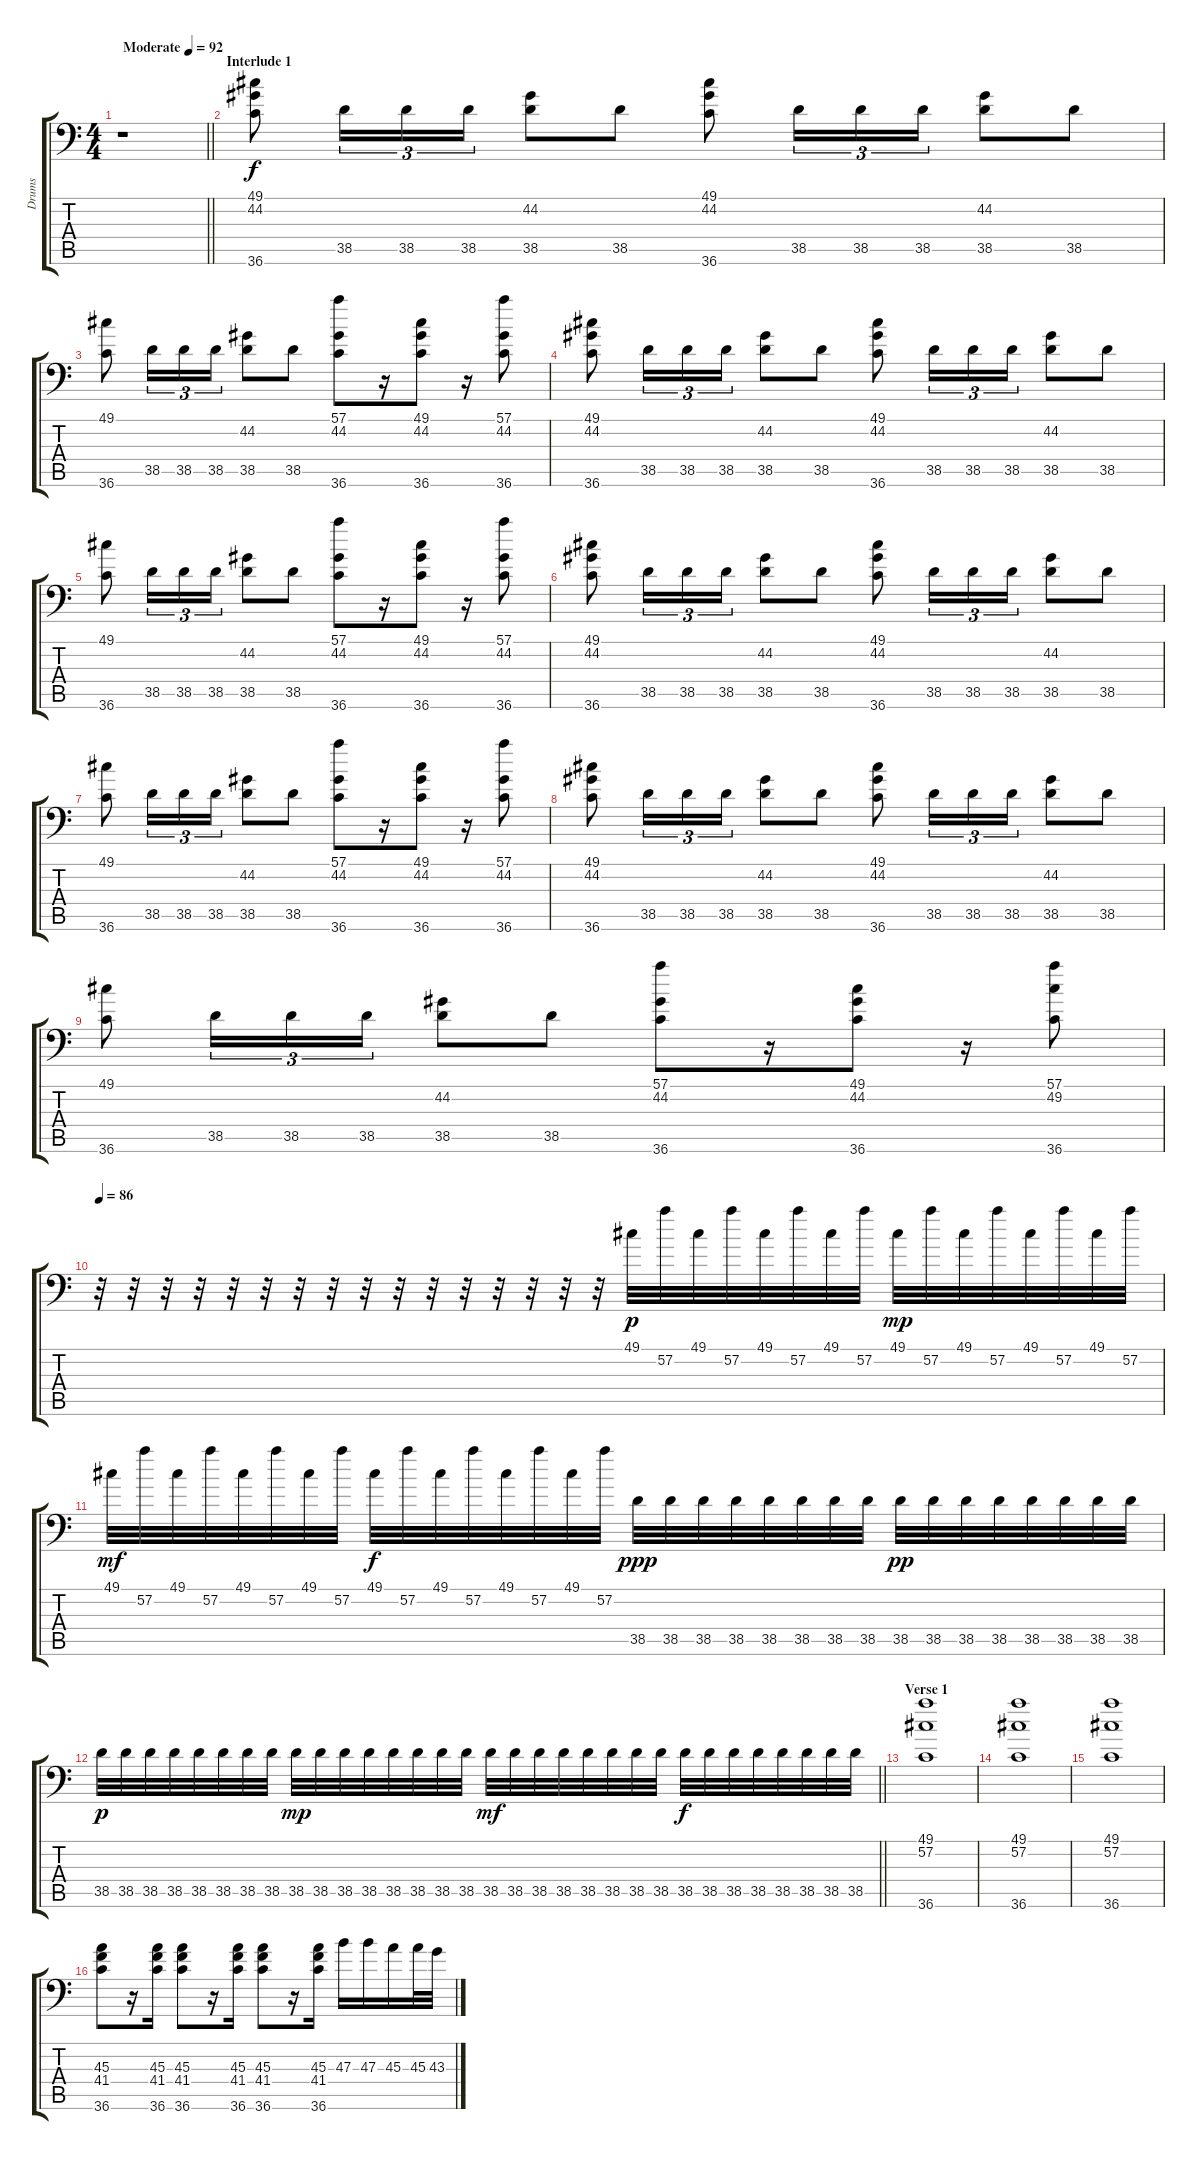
\track ("Drums" "Drums") {instrument acousticgrandpiano}
\staff {score tabs}
\tuning (C-1 C-1 C-1 C-1 C-1 C-1) {hide}
\ts (4 4)
\tempo (92 "Moderate")
\clef f4
\barLineRight lightlight
\ks c
r.1{dy f instrument acousticgrandpiano} |
\section ("" "Interlude 1")
(49.1 44.2 36.6).8 38.5.16{tu (3 2)} 38.5.16{tu (3 2)} 38.5.16{tu (3 2)} (44.2 38.5).8 38.5.8 (49.1 44.2 36.6).8 38.5.16{tu (3 2)} 38.5.16{tu (3 2)} 38.5.16{tu (3 2)} (44.2 38.5).8 38.5.8 |
(49.1 36.6).8 38.5.16{tu (3 2)} 38.5.16{tu (3 2)} 38.5.16{tu (3 2)} (44.2 38.5).8 38.5.8 (57.1 44.2 36.6).8 r.16 (49.1 44.2 36.6).8 r.16 (57.1 44.2 36.6).8 |
(49.1 44.2 36.6).8 38.5.16{tu (3 2)} 38.5.16{tu (3 2)} 38.5.16{tu (3 2)} (44.2 38.5).8 38.5.8 (49.1 44.2 36.6).8 38.5.16{tu (3 2)} 38.5.16{tu (3 2)} 38.5.16{tu (3 2)} (44.2 38.5).8 38.5.8 |
(49.1 36.6).8 38.5.16{tu (3 2)} 38.5.16{tu (3 2)} 38.5.16{tu (3 2)} (44.2 38.5).8 38.5.8 (57.1 44.2 36.6).8 r.16 (49.1 44.2 36.6).8 r.16 (57.1 44.2 36.6).8 |
(49.1 44.2 36.6).8 38.5.16{tu (3 2)} 38.5.16{tu (3 2)} 38.5.16{tu (3 2)} (44.2 38.5).8 38.5.8 (49.1 44.2 36.6).8 38.5.16{tu (3 2)} 38.5.16{tu (3 2)} 38.5.16{tu (3 2)} (44.2 38.5).8 38.5.8 |
(49.1 36.6).8 38.5.16{tu (3 2)} 38.5.16{tu (3 2)} 38.5.16{tu (3 2)} (44.2 38.5).8 38.5.8 (57.1 44.2 36.6).8 r.16 (49.1 44.2 36.6).8 r.16 (57.1 44.2 36.6).8 |
(49.1 44.2 36.6).8 38.5.16{tu (3 2)} 38.5.16{tu (3 2)} 38.5.16{tu (3 2)} (44.2 38.5).8 38.5.8 (49.1 44.2 36.6).8 38.5.16{tu (3 2)} 38.5.16{tu (3 2)} 38.5.16{tu (3 2)} (44.2 38.5).8 38.5.8 |
(49.1 36.6).8 38.5.16{tu (3 2)} 38.5.16{tu (3 2)} 38.5.16{tu (3 2)} (44.2 38.5).8 38.5.8 (57.1 44.2 36.6).8 r.16 (49.1 44.2 36.6).8 r.16 (57.1 49.2 36.6).8 |
\tempo 86
r.32 r.32 r.32 r.32 r.32 r.32 r.32 r.32 r.32 r.32 r.32 r.32 r.32 r.32 r.32 r.32 49.1.32{dy p} 57.2.32 49.1.32 57.2.32 49.1.32 57.2.32 49.1.32 57.2.32 49.1.32{dy mp} 57.2.32 49.1.32 57.2.32 49.1.32 57.2.32 49.1.32 57.2.32 |
49.1.32{dy mf} 57.2.32 49.1.32 57.2.32 49.1.32 57.2.32 49.1.32 57.2.32 49.1.32{dy f} 57.2.32 49.1.32 57.2.32 49.1.32 57.2.32 49.1.32 57.2.32 38.5.32{dy ppp} 38.5.32 38.5.32 38.5.32 38.5.32 38.5.32 38.5.32 38.5.32 38.5.32{dy pp} 38.5.32 38.5.32 38.5.32 38.5.32 38.5.32 38.5.32 38.5.32 |
\barLineRight lightlight
38.5.32{dy p} 38.5.32 38.5.32 38.5.32 38.5.32 38.5.32 38.5.32 38.5.32 38.5.32{dy mp} 38.5.32 38.5.32 38.5.32 38.5.32 38.5.32 38.5.32 38.5.32 38.5.32{dy mf} 38.5.32 38.5.32 38.5.32 38.5.32 38.5.32 38.5.32 38.5.32 38.5.32{dy f} 38.5.32 38.5.32 38.5.32 38.5.32 38.5.32 38.5.32 38.5.32 |
\section ("" "Verse 1")
(49.1 57.2 36.6).1 |
(49.1 57.2 36.6).1 |
(49.1 57.2 36.6).1 |
(45.3 41.4 36.6).8 r.16 (45.3 41.4 36.6).16 (45.3 41.4 36.6).8 r.16 (45.3 41.4 36.6).16 (45.3 41.4 36.6).8 r.16 (45.3 41.4 36.6).16 47.3.16 47.3.16 45.3.16 45.3.32 43.3.32
